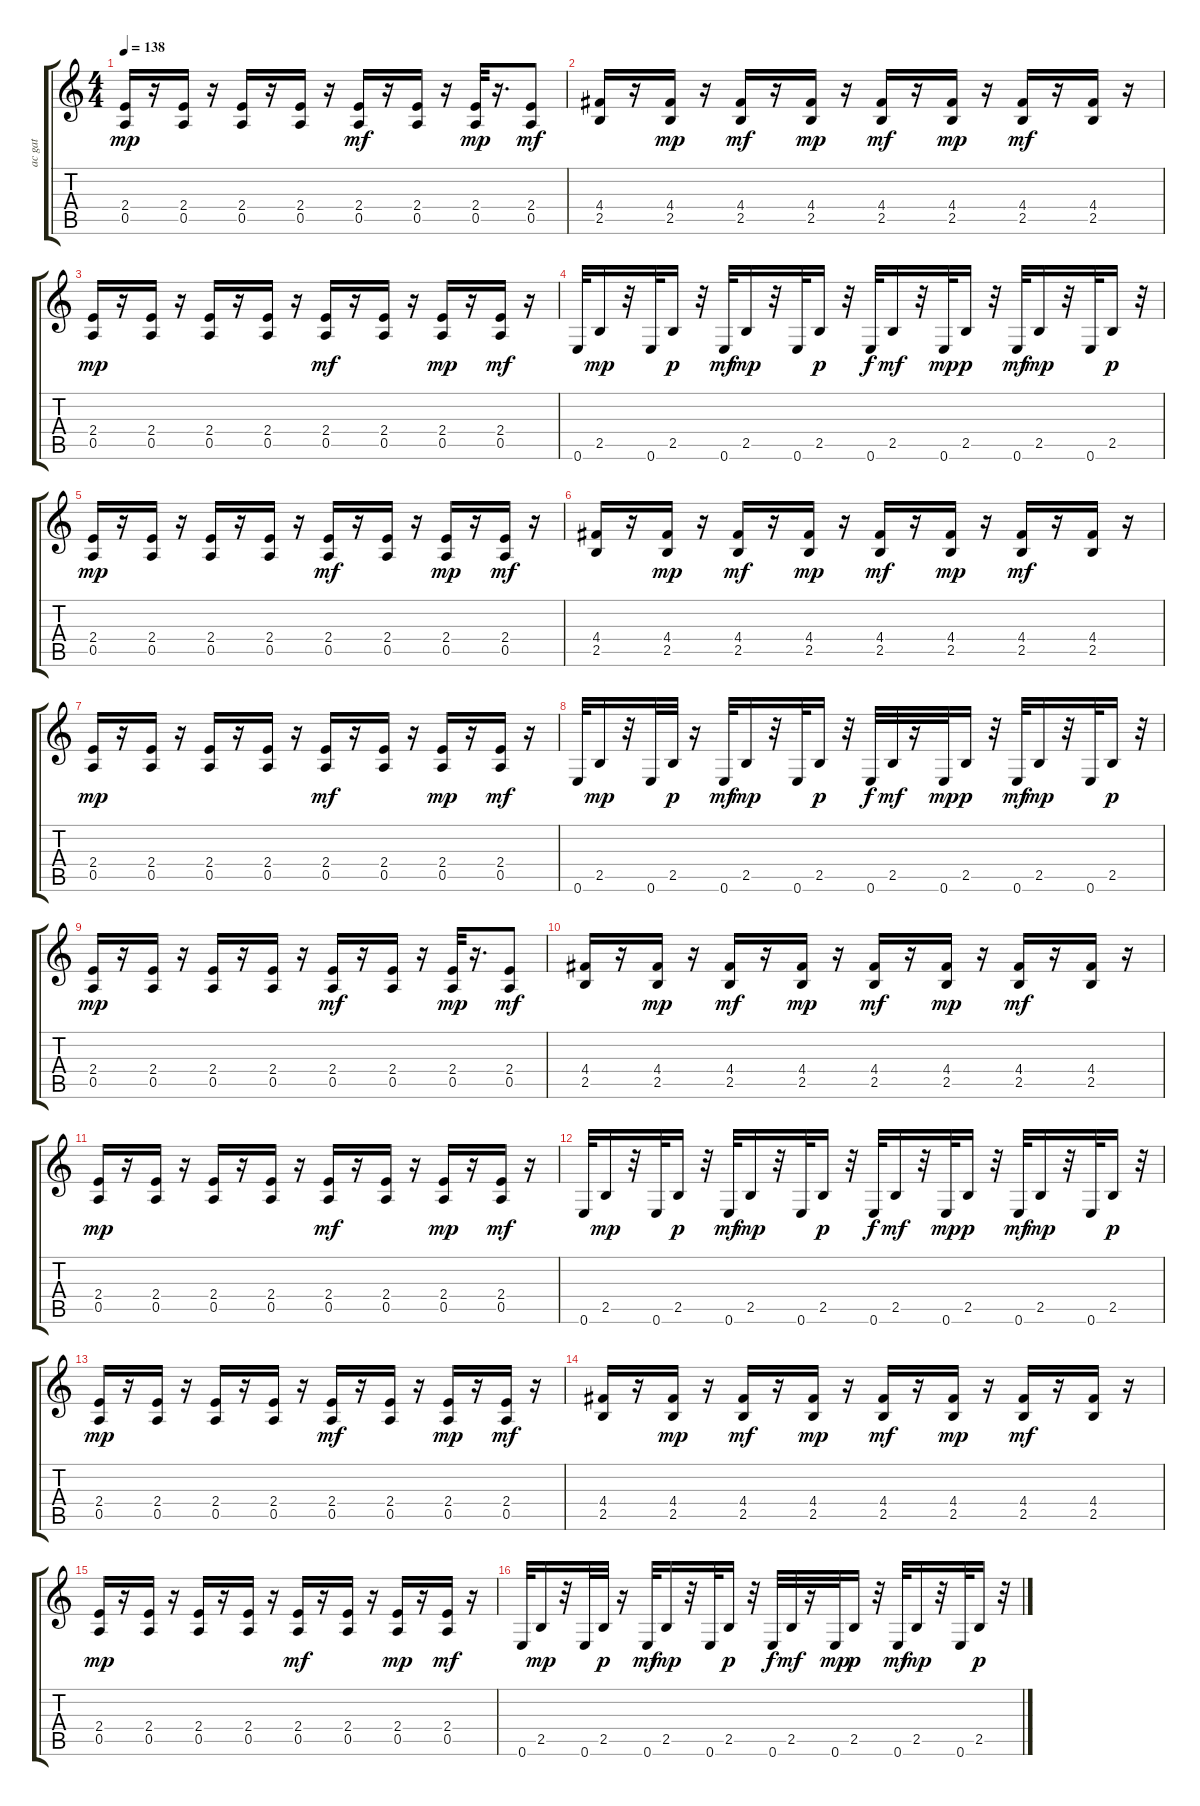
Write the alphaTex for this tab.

\track ("ac gat" "ac gat") {instrument acousticguitarsteel}
\staff {score tabs}
\tuning (E4 B3 G3 D3 A2 E2) {hide}
\ts (4 4)
\tempo 138
\clef g2
\ks c
(2.4 0.5).16{dy mp} r.16 (2.4 0.5).16 r.16 (2.4 0.5).16 r.16 (2.4 0.5).16 r.16 (2.4 0.5).16{dy mf} r.16 (2.4 0.5).16 r.16 (2.4 0.5).32{dy mp} r.16{d} (2.4 0.5).8{dy mf} |
(4.4 2.5).16 r.16 (4.4 2.5).16{dy mp} r.16 (4.4 2.5).16{dy mf} r.16 (4.4 2.5).16{dy mp} r.16 (4.4 2.5).16{dy mf} r.16 (4.4 2.5).16{dy mp} r.16 (4.4 2.5).16{dy mf} r.16 (4.4 2.5).16 r.16 |
(2.4 0.5).16{dy mp} r.16 (2.4 0.5).16 r.16 (2.4 0.5).16 r.16 (2.4 0.5).16 r.16 (2.4 0.5).16{dy mf} r.16 (2.4 0.5).16 r.16 (2.4 0.5).16{dy mp} r.16 (2.4 0.5).16{dy mf} r.16 |
0.6.32 2.5.16{dy mp} r.32 0.6.32 2.5.16{dy p} r.32 0.6.32{dy mf} 2.5.16{dy mp} r.32 0.6.32 2.5.16{dy p} r.32 0.6.32{dy f} 2.5.16{dy mf} r.32 0.6.32{dy mp} 2.5.16{dy p} r.32 0.6.32{dy mf} 2.5.16{dy mp} r.32 0.6.32 2.5.16{dy p} r.32 |
(2.4 0.5).16{dy mp} r.16 (2.4 0.5).16 r.16 (2.4 0.5).16 r.16 (2.4 0.5).16 r.16 (2.4 0.5).16{dy mf} r.16 (2.4 0.5).16 r.16 (2.4 0.5).16{dy mp} r.16 (2.4 0.5).16{dy mf} r.16 |
(4.4 2.5).16 r.16 (4.4 2.5).16{dy mp} r.16 (4.4 2.5).16{dy mf} r.16 (4.4 2.5).16{dy mp} r.16 (4.4 2.5).16{dy mf} r.16 (4.4 2.5).16{dy mp} r.16 (4.4 2.5).16{dy mf} r.16 (4.4 2.5).16 r.16 |
(2.4 0.5).16{dy mp} r.16 (2.4 0.5).16 r.16 (2.4 0.5).16 r.16 (2.4 0.5).16 r.16 (2.4 0.5).16{dy mf} r.16 (2.4 0.5).16 r.16 (2.4 0.5).16{dy mp} r.16 (2.4 0.5).16{dy mf} r.16 |
0.6.32 2.5.16{dy mp} r.32 0.6.32 2.5.32{dy p} r.16 0.6.32{dy mf} 2.5.16{dy mp} r.32 0.6.32 2.5.16{dy p} r.32 0.6.32{dy f} 2.5.32{dy mf} r.16 0.6.32{dy mp} 2.5.16{dy p} r.32 0.6.32{dy mf} 2.5.16{dy mp} r.32 0.6.32 2.5.16{dy p} r.32 |
(2.4 0.5).16{dy mp} r.16 (2.4 0.5).16 r.16 (2.4 0.5).16 r.16 (2.4 0.5).16 r.16 (2.4 0.5).16{dy mf} r.16 (2.4 0.5).16 r.16 (2.4 0.5).32{dy mp} r.16{d} (2.4 0.5).8{dy mf} |
(4.4 2.5).16 r.16 (4.4 2.5).16{dy mp} r.16 (4.4 2.5).16{dy mf} r.16 (4.4 2.5).16{dy mp} r.16 (4.4 2.5).16{dy mf} r.16 (4.4 2.5).16{dy mp} r.16 (4.4 2.5).16{dy mf} r.16 (4.4 2.5).16 r.16 |
(2.4 0.5).16{dy mp} r.16 (2.4 0.5).16 r.16 (2.4 0.5).16 r.16 (2.4 0.5).16 r.16 (2.4 0.5).16{dy mf} r.16 (2.4 0.5).16 r.16 (2.4 0.5).16{dy mp} r.16 (2.4 0.5).16{dy mf} r.16 |
0.6.32 2.5.16{dy mp} r.32 0.6.32 2.5.16{dy p} r.32 0.6.32{dy mf} 2.5.16{dy mp} r.32 0.6.32 2.5.16{dy p} r.32 0.6.32{dy f} 2.5.16{dy mf} r.32 0.6.32{dy mp} 2.5.16{dy p} r.32 0.6.32{dy mf} 2.5.16{dy mp} r.32 0.6.32 2.5.16{dy p} r.32 |
(2.4 0.5).16{dy mp} r.16 (2.4 0.5).16 r.16 (2.4 0.5).16 r.16 (2.4 0.5).16 r.16 (2.4 0.5).16{dy mf} r.16 (2.4 0.5).16 r.16 (2.4 0.5).16{dy mp} r.16 (2.4 0.5).16{dy mf} r.16 |
(4.4 2.5).16 r.16 (4.4 2.5).16{dy mp} r.16 (4.4 2.5).16{dy mf} r.16 (4.4 2.5).16{dy mp} r.16 (4.4 2.5).16{dy mf} r.16 (4.4 2.5).16{dy mp} r.16 (4.4 2.5).16{dy mf} r.16 (4.4 2.5).16 r.16 |
(2.4 0.5).16{dy mp} r.16 (2.4 0.5).16 r.16 (2.4 0.5).16 r.16 (2.4 0.5).16 r.16 (2.4 0.5).16{dy mf} r.16 (2.4 0.5).16 r.16 (2.4 0.5).16{dy mp} r.16 (2.4 0.5).16{dy mf} r.16 |
0.6.32 2.5.16{dy mp} r.32 0.6.32 2.5.32{dy p} r.16 0.6.32{dy mf} 2.5.16{dy mp} r.32 0.6.32 2.5.16{dy p} r.32 0.6.32{dy f} 2.5.32{dy mf} r.16 0.6.32{dy mp} 2.5.16{dy p} r.32 0.6.32{dy mf} 2.5.16{dy mp} r.32 0.6.32 2.5.16{dy p} r.32
